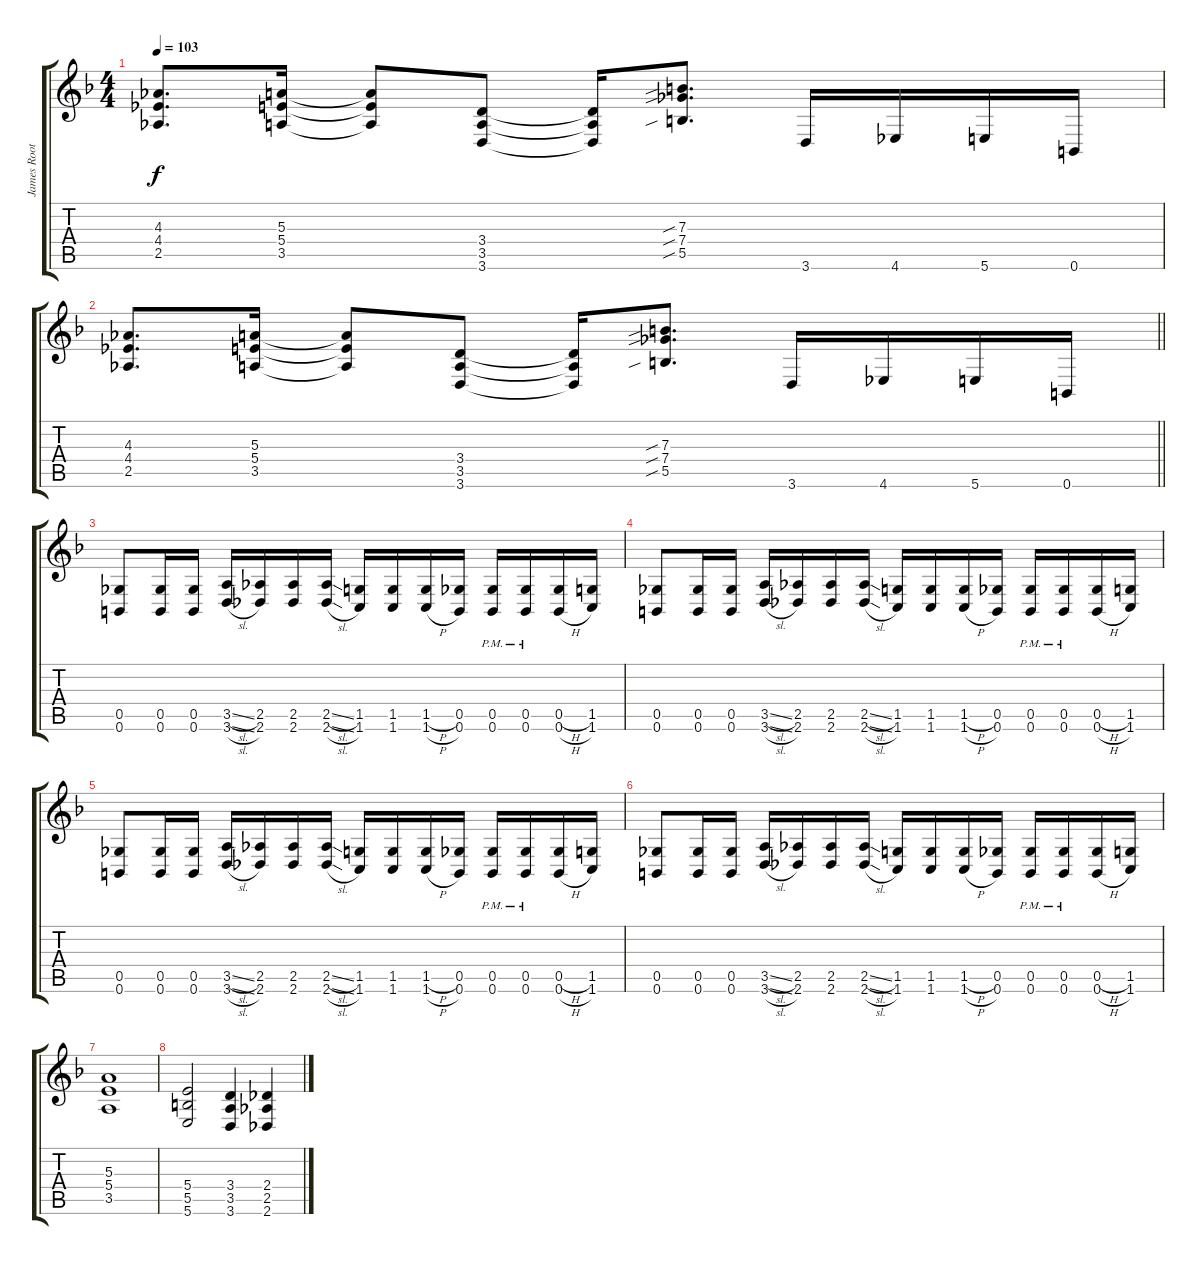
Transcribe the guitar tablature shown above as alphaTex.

\track ("James Root 1" "James Root") {instrument distortionguitar}
\staff {score tabs}
\tuning (Db4 Ab3 E3 B2 Gb2 B1) {hide}
\ts (4 4)
\tempo 103
\clef g2
\ks f
(4.3 4.4 2.5).8{d dy f} (5.3 5.4 3.5).16 (5.3{t} 5.4{t} 3.5{t}).8 (3.4 3.5 3.6).8 (3.4{t} 3.5{t} 3.6{t}).16 (7.3{sib} 7.4{sib} 5.5{sib}).8{d} 3.6.16 4.6.16 5.6.16 0.6.16 |
\barLineRight lightlight
(4.3 4.4 2.5).8{d} (5.3 5.4 3.5).16 (5.3{t} 5.4{t} 3.5{t}).8 (3.4 3.5 3.6).8 (3.4{t} 3.5{t} 3.6{t}).16 (7.3{sib} 7.4{sib} 5.5{sib}).8{d} 3.6.16 4.6.16 5.6.16 0.6.16 |
(0.5 0.6).8 (0.5 0.6).16 (0.5 0.6).16 (3.5{sl} 3.6{sl}).16 (2.5 2.6).16 (2.5 2.6).16 (2.5{sl} 2.6{sl}).16 (1.5 1.6).16 (1.5 1.6).16 (1.5{h} 1.6{h}).16 (0.5 0.6).16 (0.5{pm} 0.6{pm}).16 (0.5{pm} 0.6{pm}).16 (0.5{h} 0.6{h}).16 (1.5 1.6).16 |
(0.5 0.6).8 (0.5 0.6).16 (0.5 0.6).16 (3.5{sl} 3.6{sl}).16 (2.5 2.6).16 (2.5 2.6).16 (2.5{sl} 2.6{sl}).16 (1.5 1.6).16 (1.5 1.6).16 (1.5{h} 1.6{h}).16 (0.5 0.6).16 (0.5{pm} 0.6{pm}).16 (0.5{pm} 0.6{pm}).16 (0.5{h} 0.6{h}).16 (1.5 1.6).16 |
(0.5 0.6).8 (0.5 0.6).16 (0.5 0.6).16 (3.5{sl} 3.6{sl}).16 (2.5 2.6).16 (2.5 2.6).16 (2.5{sl} 2.6{sl}).16 (1.5 1.6).16 (1.5 1.6).16 (1.5{h} 1.6{h}).16 (0.5 0.6).16 (0.5{pm} 0.6{pm}).16 (0.5{pm} 0.6{pm}).16 (0.5{h} 0.6{h}).16 (1.5 1.6).16 |
(0.5 0.6).8 (0.5 0.6).16 (0.5 0.6).16 (3.5{sl} 3.6{sl}).16 (2.5 2.6).16 (2.5 2.6).16 (2.5{sl} 2.6{sl}).16 (1.5 1.6).16 (1.5 1.6).16 (1.5{h} 1.6{h}).16 (0.5 0.6).16 (0.5{pm} 0.6{pm}).16 (0.5{pm} 0.6{pm}).16 (0.5{h} 0.6{h}).16 (1.5 1.6).16 |
(5.3 5.4 3.5).1 |
(5.4 5.5 5.6).2 (3.4 3.5 3.6).4 (2.4 2.5 2.6).4
